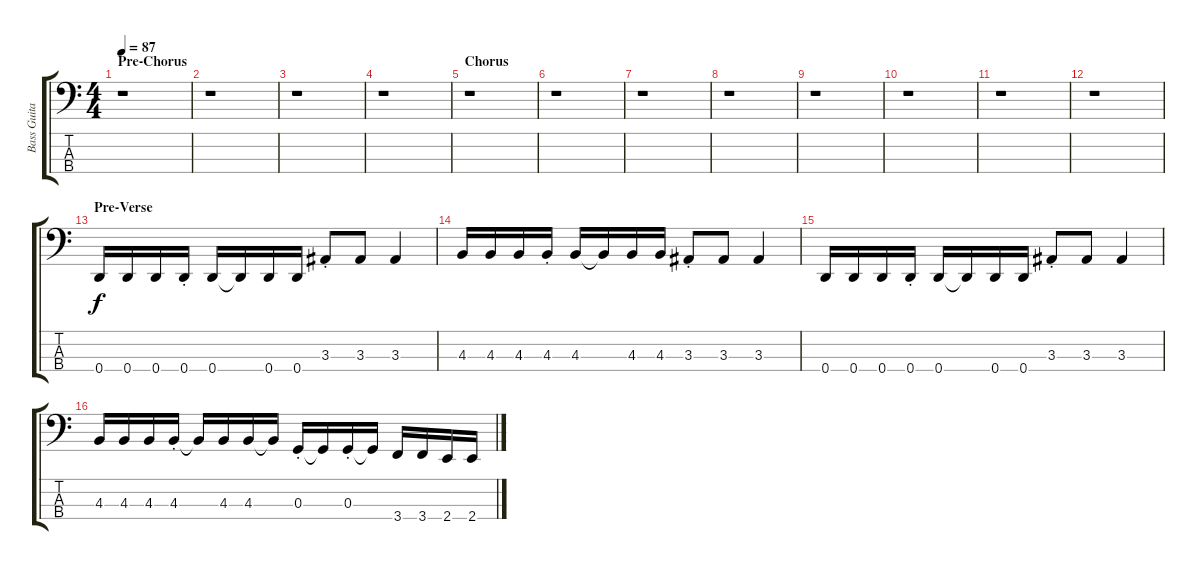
\track ("Bass Guitar (Andi)" "Bass Guita") {instrument electricbassfinger}
\staff {score tabs}
\tuning (F2 C2 G1 D1) {hide}
\ts (4 4)
\section ("" "Pre-Chorus")
\tempo 87
\clef f4
\ks c
r.1{dy f} |
r.1 |
r.1 |
r.1 |
\section ("" "Chorus")
r.1 |
r.1 |
r.1 |
r.1 |
r.1 |
r.1 |
r.1 |
r.1 |
\section ("" "Pre-Verse")
0.4.16 0.4.16 0.4.16 0.4{st}.16 0.4.16 0.4{t}.16 0.4.16 0.4.16 3.3{st}.8 3.3.8 3.3.4 |
4.3.16 4.3.16 4.3.16 4.3{st}.16 4.3.16 4.3{t}.16 4.3.16 4.3.16 3.3{st}.8 3.3.8 3.3.4 |
0.4.16 0.4.16 0.4.16 0.4{st}.16 0.4.16 0.4{t}.16 0.4.16 0.4.16 3.3{st}.8 3.3.8 3.3.4 |
4.3.16 4.3.16 4.3.16 4.3{st}.16 4.3{t}.16 4.3.16 4.3.16 4.3{t}.16 0.3{st}.16 0.3{t}.16 0.3{st}.16 0.3{t}.16 3.4.16 3.4.16 2.4.16 2.4.16
